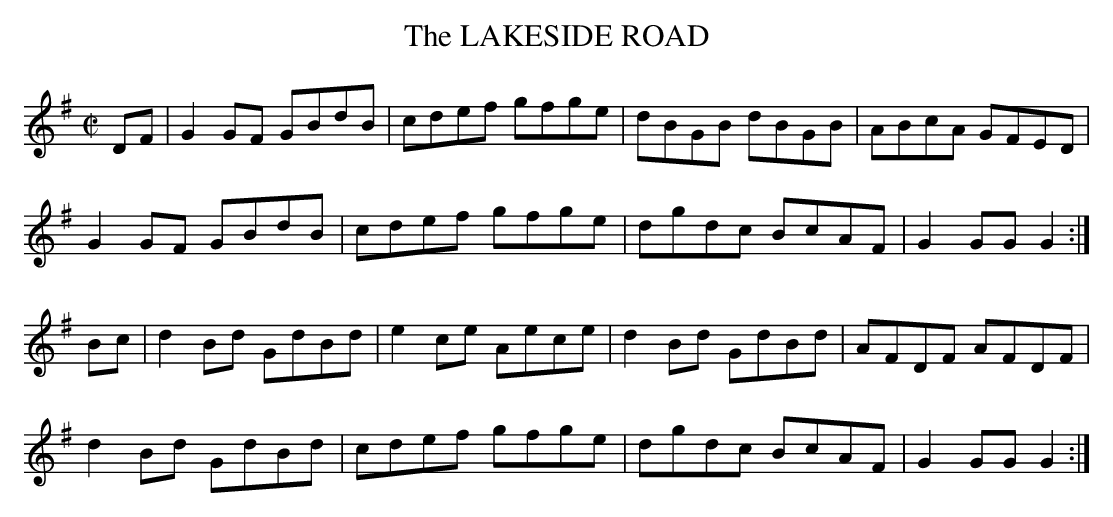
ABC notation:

X:1
T:LAKESIDE ROAD, The
M:C| % source 2/4
L:1/8 % source 1/16
K:G
DF|G2GF GBdB|cdef gfge|dBGB dBGB|ABcA GFED|
G2GF GBdB|cdef gfge|dgdc BcAF|G2GG G2:|
Bc|d2Bd GdBd|e2ce Aece|d2Bd GdBd|AFDF AFDF|
d2Bd GdBd|cdef gfge|dgdc BcAF|G2GG G2:|
